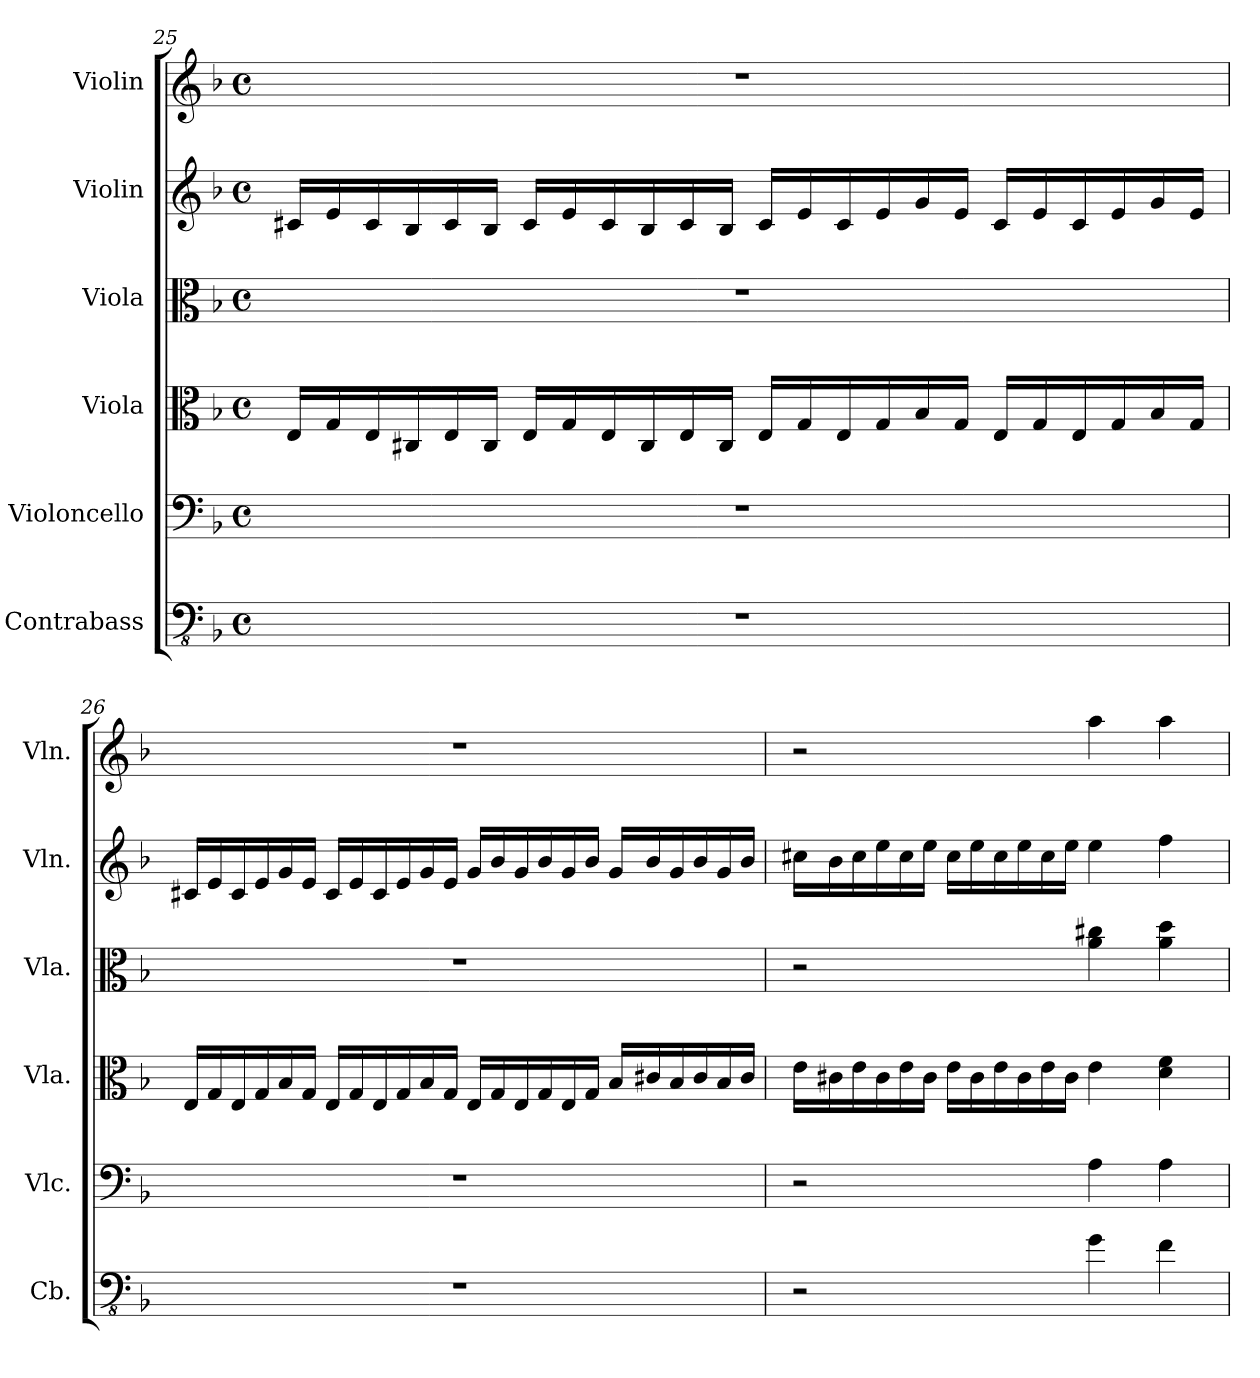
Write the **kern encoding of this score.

**kern	**kern	**kern	**kern	**kern	**kern
*part6	*part5	*part4	*part3	*part2	*part1
*staff6	*staff5	*staff4	*staff3	*staff2	*staff1
*I"Contrabass	*I"Violoncello	*I"Viola	*I"Viola	*I"Violin	*I"Violin
*I'Cb.	*I'Vlc.	*I'Vla.	*I'Vla.	*I'Vln.	*I'Vln.
!!LO:LB:g=z
*clefFv4	*clefF4	*clefC3	*clefC3	*clefG2	*clefG2
*ITrd7c12	*	*	*	*	*
*k[b-]	*k[b-]	*k[b-]	*k[b-]	*k[b-]	*k[b-]
*M4/4	*M4/4	*M4/4	*M4/4	*M4/4	*M4/4
*met(c)	*met(c)	*met(c)	*met(c)	*met(c)	*met(c)
*	*	*Xtuplet	*	*Xtuplet	*
=25	=25	=25	=25	=25	=25
1r	1r	24E/LL	1r	24c#X/LL	1r
.	.	24G/	.	24e/	.
.	.	24E/	.	24c#/	.
.	.	24C#X/	.	24B-/	.
.	.	24E/	.	24c#/	.
.	.	24C#/JJ	.	24B-/JJ	.
.	.	24E/LL	.	24c#/LL	.
.	.	24G/	.	24e/	.
.	.	24E/	.	24c#/	.
.	.	24C#/	.	24B-/	.
.	.	24E/	.	24c#/	.
.	.	24C#/JJ	.	24B-/JJ	.
.	.	24E/LL	.	24c#/LL	.
.	.	24G/	.	24e/	.
.	.	24E/	.	24c#/	.
.	.	24G/	.	24e/	.
.	.	24B-/	.	24g/	.
.	.	24G/JJ	.	24e/JJ	.
.	.	24E/LL	.	24c#/LL	.
.	.	24G/	.	24e/	.
.	.	24E/	.	24c#/	.
.	.	24G/	.	24e/	.
.	.	24B-/	.	24g/	.
.	.	24G/JJ	.	24e/JJ	.
!!LO:PB:g=z
=26	=26	=26	=26	=26	=26
1r	1r	24E/LL	1r	24c#X/LL	1r
.	.	24G/	.	24e/	.
.	.	24E/	.	24c#/	.
.	.	24G/	.	24e/	.
.	.	24B-/	.	24g/	.
.	.	24G/JJ	.	24e/JJ	.
.	.	24E/LL	.	24c#/LL	.
.	.	24G/	.	24e/	.
.	.	24E/	.	24c#/	.
.	.	24G/	.	24e/	.
.	.	24B-/	.	24g/	.
.	.	24G/JJ	.	24e/JJ	.
.	.	24E/LL	.	24g/LL	.
.	.	24G/	.	24b-/	.
.	.	24E/	.	24g/	.
.	.	24G/	.	24b-/	.
.	.	24E/	.	24g/	.
.	.	24G/JJ	.	24b-/JJ	.
.	.	24B-/LL	.	24g/LL	.
.	.	24c#X/	.	24b-/	.
.	.	24B-/	.	24g/	.
.	.	24c#/	.	24b-/	.
.	.	24B-/	.	24g/	.
.	.	24c#/JJ	.	24b-/JJ	.
=27	=27	=27	=27	=27	=27
2r	2r	24e\LL	2r	24cc#X\LL	2r
.	.	24c#X\	.	24b-\	.
.	.	24e\	.	24cc#\	.
.	.	24c#\	.	24ee\	.
.	.	24e\	.	24cc#\	.
.	.	24c#\JJ	.	24ee\JJ	.
.	.	24e\LL	.	24cc#\LL	.
.	.	24c#\	.	24ee\	.
.	.	24e\	.	24cc#\	.
.	.	24c#\	.	24ee\	.
.	.	24e\	.	24cc#\	.
.	.	24c#\JJ	.	24ee\JJ	.
*	*	*	*	*	*MM56
4GG\	4A\	4e\	4a\ 4cc#X\	4ee\	4aa\
*	*	*	*	*	*MM54
4FF\	4A\	4d\ 4f\	4a\ 4dd\	4ff\	4aa\
=	=	=	=	=	=
*-	*-	*-	*-	*-	*-
